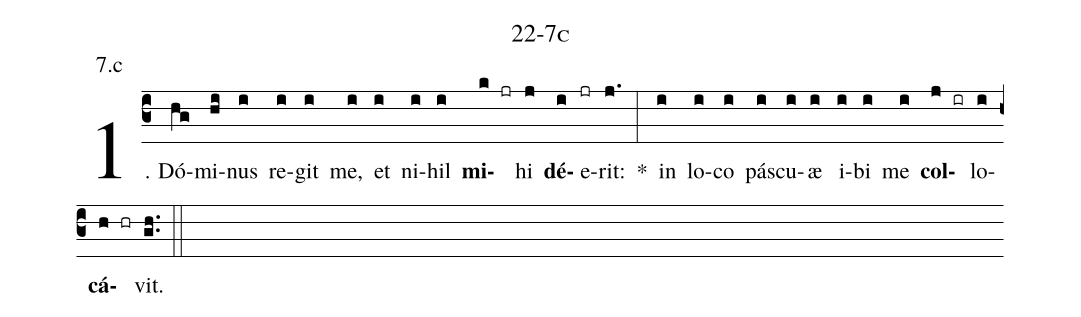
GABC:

name: 22-7c;
annotation: 7.c;
%%
(c3)1. Dó(hg)mi(hi)nus(i) re(i)git(i) me,(i) et(i) ni(i)hil(i) <b>mi</b>(k jr)hi(j) <b>dé</b>(i)e(jr)rit:(j.) *(:) in(i) lo(i)co(i) pás(i)cu(i)æ(i) i(i)bi(i) me(i) <b>col</b>(j ir)lo(i)<b>cá</b>(h hr)vit.(gh..) (::)
